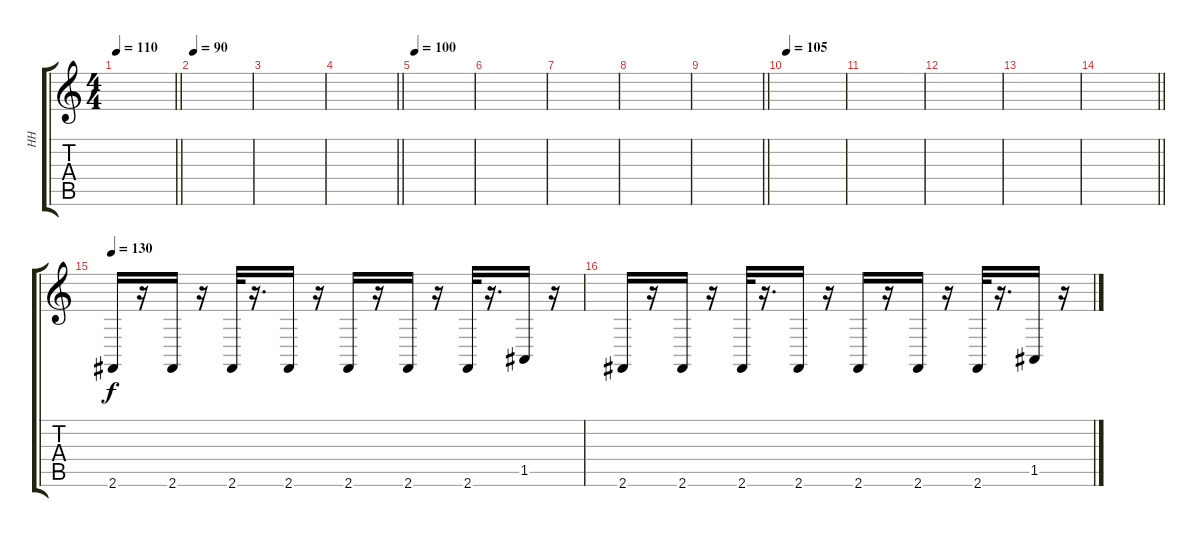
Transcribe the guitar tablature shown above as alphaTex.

\track ("HH" "HH") {instrument acousticgrandpiano}
\staff {score tabs}
\tuning (E4 B3 G3 D3 A2 E2) {hide}
\ts (4 4)
\tempo 110
\clef g2
\barLineRight lightlight
\ks c
|
\section ("" "")
\tempo 90
|
|
\barLineRight lightlight
|
\section ("" "")
\tempo 100
|
|
|
|
\barLineRight lightlight
|
\section ("" "")
\tempo 105
|
|
|
|
\barLineRight lightlight
|
\section ("" "")
\tempo 130
2.6.16 r.16 2.6.16 r.16 2.6.32 r.16{d} 2.6.16 r.16 2.6.16 r.16 2.6.16 r.16 2.6.32 r.16{d} 1.5.16 r.16 |
2.6.16 r.16 2.6.16 r.16 2.6.32 r.16{d} 2.6.16 r.16 2.6.16 r.16 2.6.16 r.16 2.6.32 r.16{d} 1.5.16 r.16
